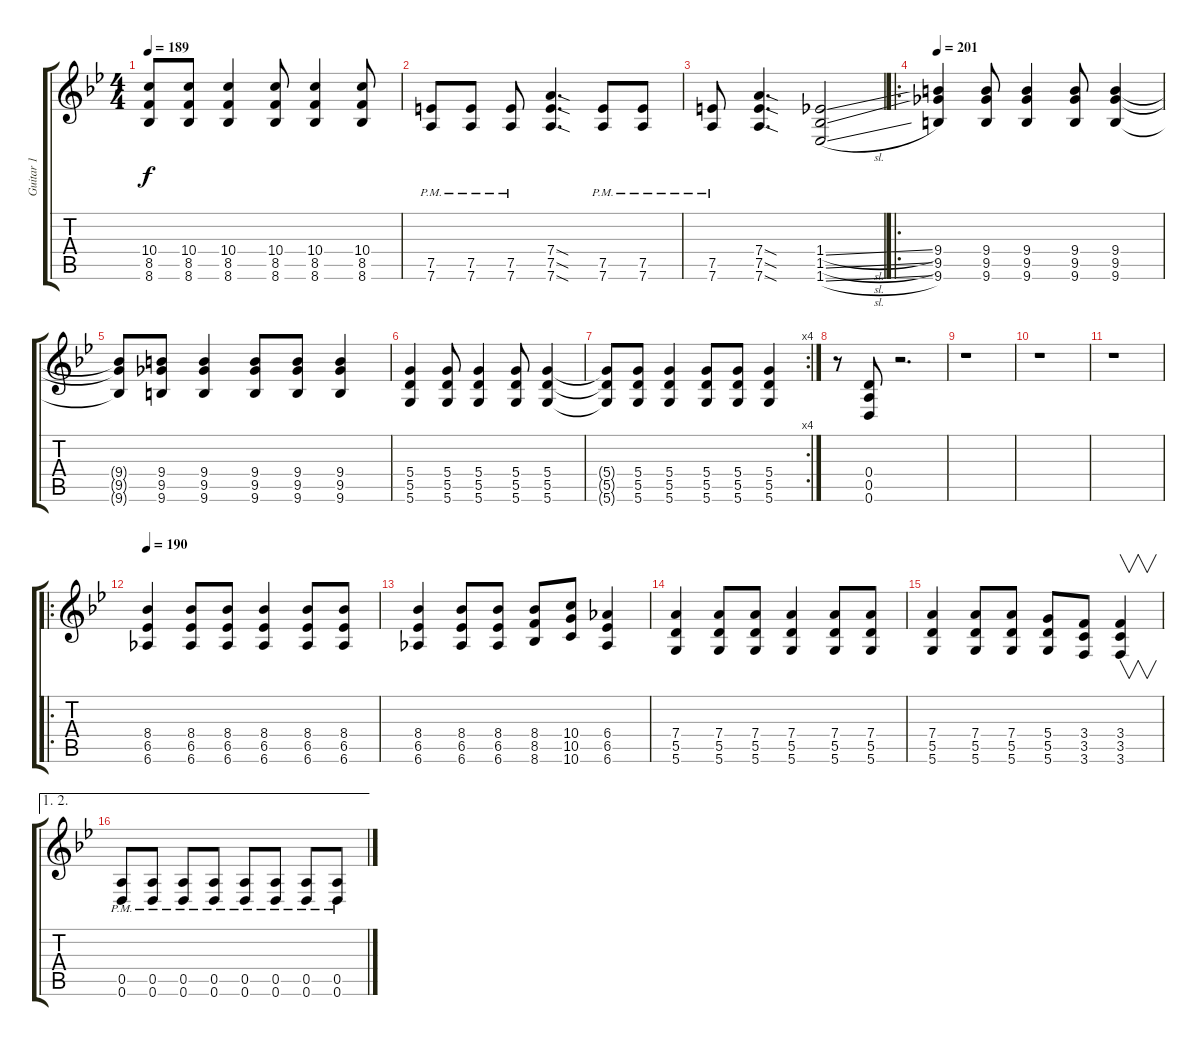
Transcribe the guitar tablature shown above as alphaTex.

\track ("Guitar 1" "Guitar 1") {instrument overdrivenguitar}
\staff {score tabs}
\tuning (E4 B3 G3 D3 A2 D2) {hide}
\ts (4 4)
\tempo 189
\clef g2
\ks bb
(10.4{t} 8.5{t} 8.6{t}).8{dy f} (10.4 8.5 8.6).8 (10.4 8.5 8.6).4 (10.4 8.5 8.6).8 (10.4 8.5 8.6).4 (10.4 8.5 8.6).8 |
(7.5{pm} 7.6{pm}).8 (7.5{pm} 7.6{pm}).8 (7.5{pm} 7.6{pm}).8 (7.4{sod} 7.5{sod} 7.6{sod}).4{d} (7.5{pm} 7.6{pm}).8 (7.5{pm} 7.6{pm}).8 |
(7.5{pm} 7.6{pm}).8 (7.4{sod} 7.5{sod} 7.6{sod}).4{d} (1.4{sl} 1.5{sl} 1.6{sl}).2 |
\ro
\tempo 201
(9.4 9.5 9.6).4 (9.4 9.5 9.6).8 (9.4 9.5 9.6).4 (9.4 9.5 9.6).8 (9.4 9.5 9.6).4 |
(9.4{t} 9.5{t} 9.6{t}).8 (9.4 9.5 9.6).8 (9.4 9.5 9.6).4 (9.4 9.5 9.6).8 (9.4 9.5 9.6).8 (9.4 9.5 9.6).4 |
(5.4 5.5 5.6).4 (5.4 5.5 5.6).8 (5.4 5.5 5.6).4 (5.4 5.5 5.6).8 (5.4 5.5 5.6).4 |
\rc 4
(5.4{t} 5.5{t} 5.6{t}).8 (5.4 5.5 5.6).8 (5.4 5.5 5.6).4 (5.4 5.5 5.6).8 (5.4 5.5 5.6).8 (5.4 5.5 5.6).4 |
r.8 (0.4 0.5 0.6).8 r.2{d} |
r.1 |
r.1 |
r.1 |
\ro
\tempo 190
(8.4 6.5 6.6).4 (8.4 6.5 6.6).8 (8.4 6.5 6.6).8 (8.4 6.5 6.6).4 (8.4 6.5 6.6).8 (8.4 6.5 6.6).8 |
(8.4 6.5 6.6).4 (8.4 6.5 6.6).8 (8.4 6.5 6.6).8 (8.4 8.5 8.6).8 (10.4 10.5 10.6).8 (6.4 6.5 6.6).4 |
(7.4 5.5 5.6).4 (7.4 5.5 5.6).8 (7.4 5.5 5.6).8 (7.4 5.5 5.6).4 (7.4 5.5 5.6).8 (7.4 5.5 5.6).8 |
(7.4 5.5 5.6).4 (7.4 5.5 5.6).8 (7.4 5.5 5.6).8 (5.4 5.5 5.6).8 (3.4 3.5 3.6).8 (3.4 3.5 3.6).4{v} |
\ae (1 2)
(0.5{pm} 0.6{pm}).8 (0.5{pm} 0.6{pm}).8 (0.5{pm} 0.6{pm}).8 (0.5{pm} 0.6{pm}).8 (0.5{pm} 0.6{pm}).8 (0.5{pm} 0.6{pm}).8 (0.5{pm} 0.6{pm}).8 (0.5{pm} 0.6{pm}).8
